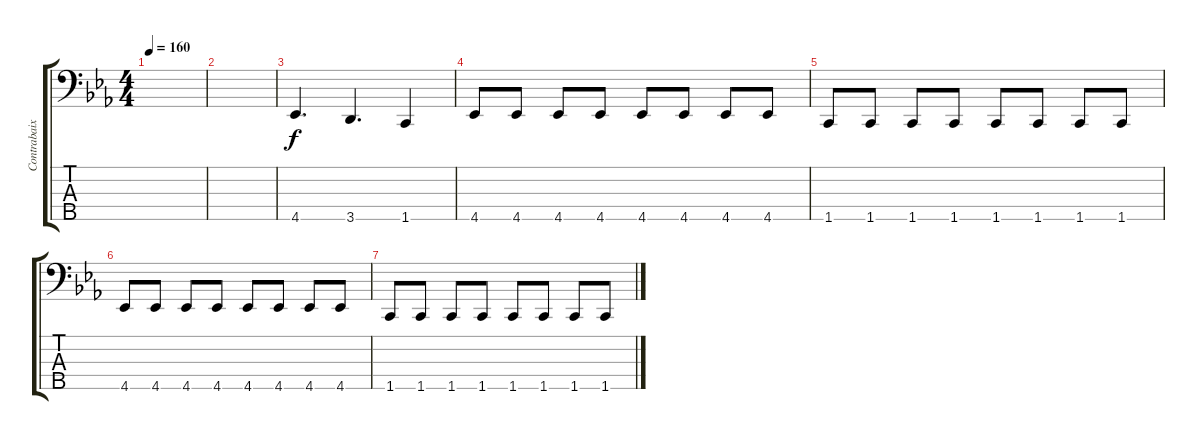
\track ("Contrabaixo" "Contrabaix") {instrument electricbasspick}
\staff {score tabs}
\tuning (G2 D2 A1 E1 B0) {hide}
\ts (4 4)
\tempo 160
\clef f4
\ks eb
|
|
4.5.4{d} 3.5.4{d} 1.5.4 |
4.5.8 4.5.8 4.5.8 4.5.8 4.5.8 4.5.8 4.5.8 4.5.8 |
1.5.8 1.5.8 1.5.8 1.5.8 1.5.8 1.5.8 1.5.8 1.5.8 |
4.5.8 4.5.8 4.5.8 4.5.8 4.5.8 4.5.8 4.5.8 4.5.8 |
1.5.8 1.5.8 1.5.8 1.5.8 1.5.8 1.5.8 1.5.8 1.5.8
